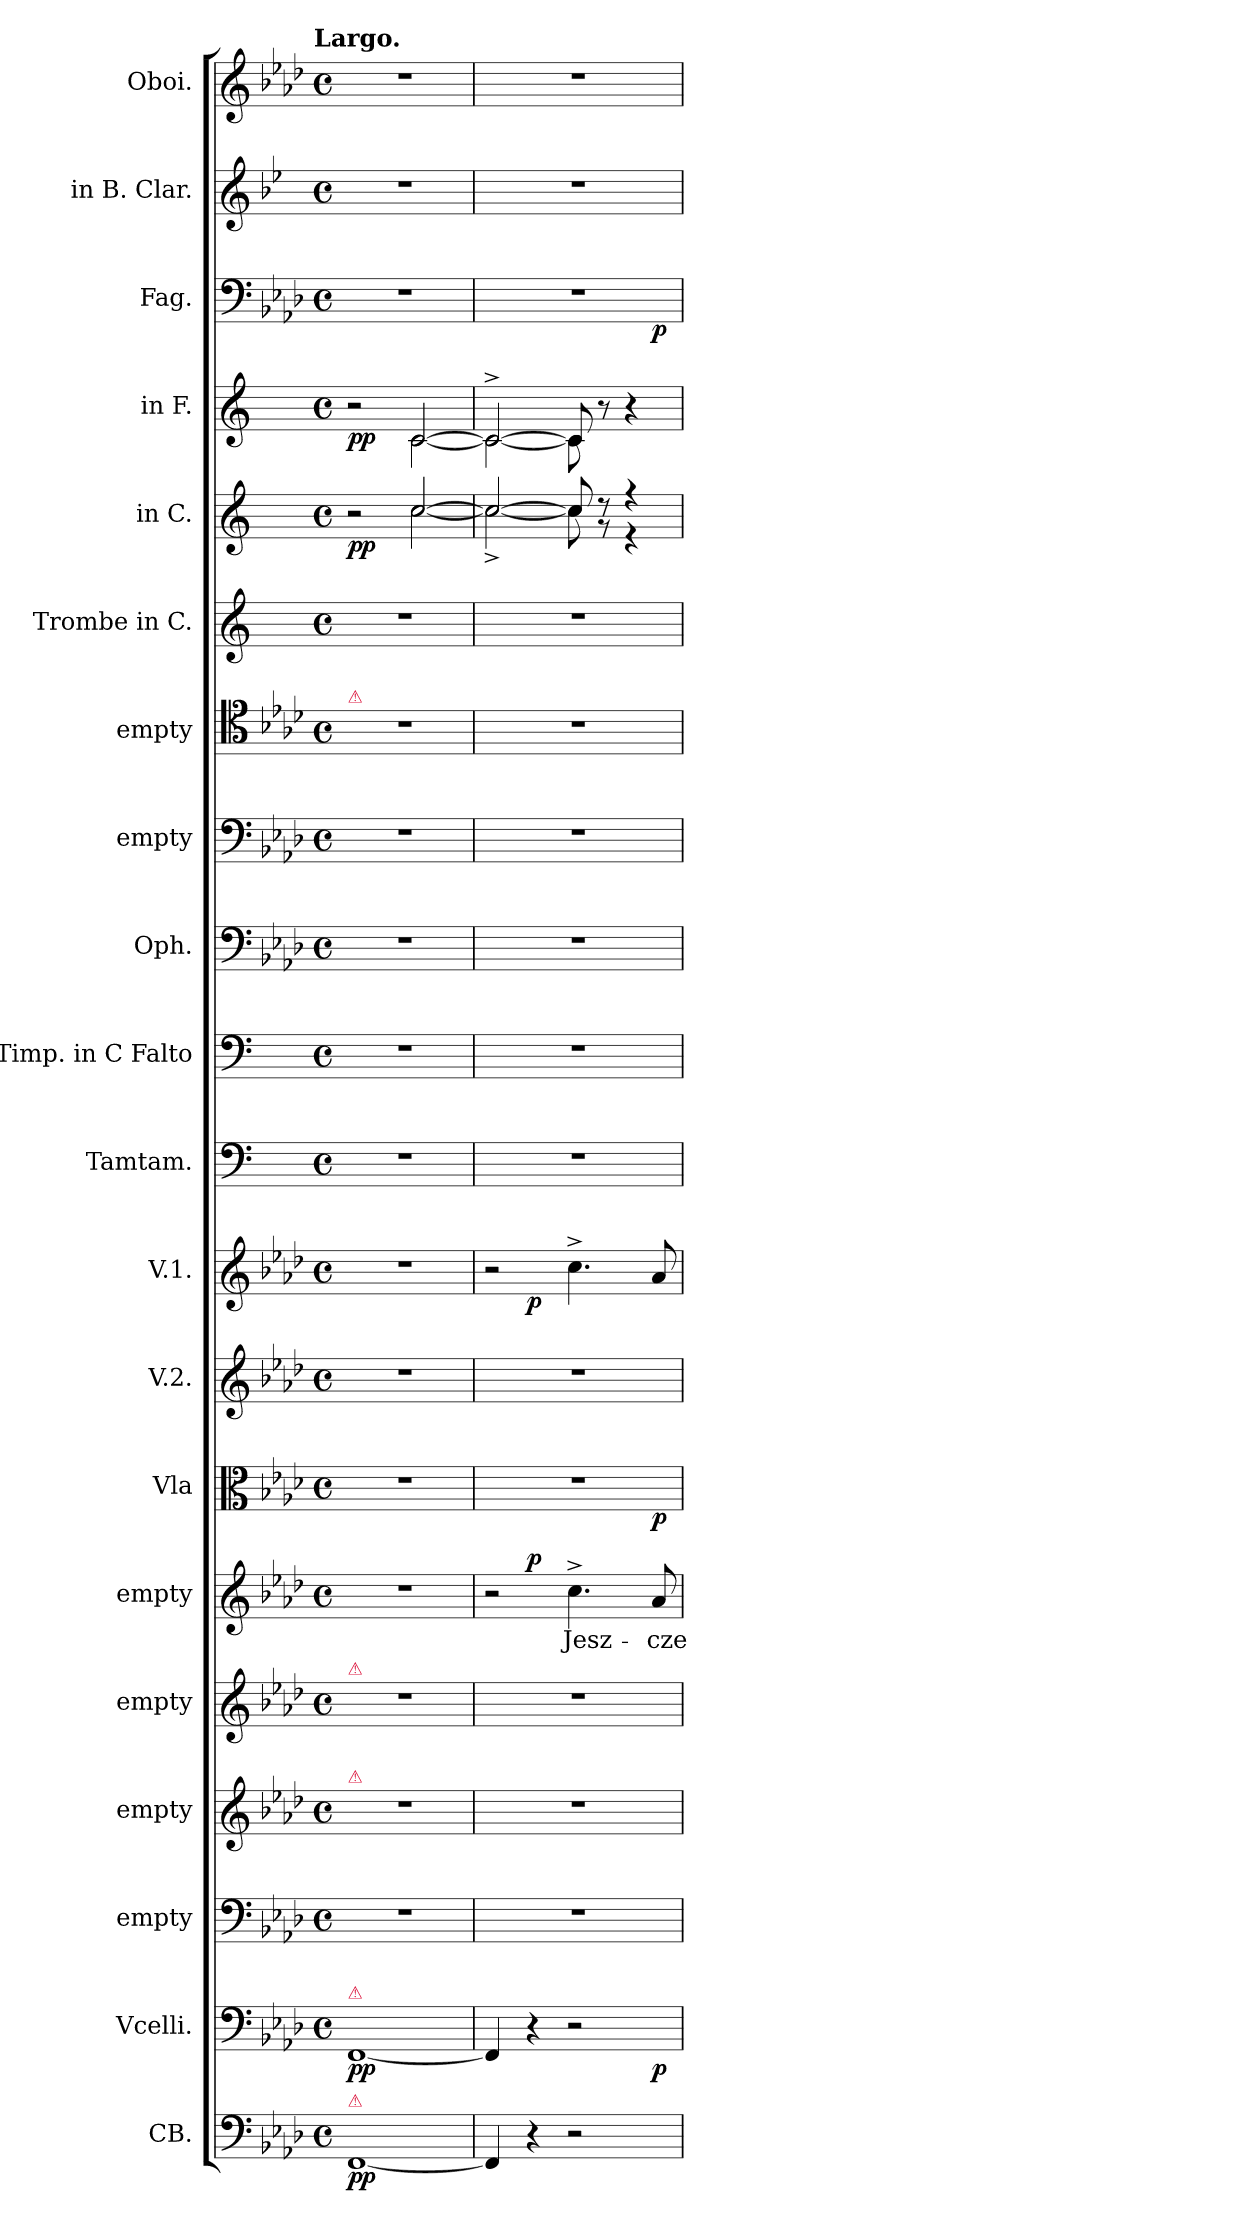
**kern	**dynam	**kern	**dynam	**kern	**kern	**kern	**kern	**text	**dynam	**kern	**dynam	**kern	**kern	**dynam	**kern	**kern	**kern	**kern	**kern	**kern	**kern	**dynam	**kern	**dynam	**kern	**dynam	**kern	**kern
*part20	*part20	*part19	*part19	*part18	*part17	*part16	*part15	*part15	*part15	*part14	*part14	*part13	*part12	*part12	*part11	*part10	*part9	*part8	*part7	*part6	*part5	*part5	*part4	*part4	*part3	*part3	*part2	*part1
*staff20	*staff20	*staff19	*staff19	*staff18	*staff17	*staff16	*staff15	*staff15	*staff15	*staff14	*staff14	*staff13	*staff12	*staff12	*staff11	*staff10	*staff9	*staff8	*staff7	*staff6	*staff5	*staff5	*staff4	*staff4	*staff3	*staff3	*staff2	*staff1
*I"CB.	*	*I"Vcelli.	*	*I"empty	*I"empty	*I"empty	*I"empty	*	*	*I"Vla	*	*I"V.2.	*I"V.1.	*	*I"Tamtam.	*I"Timp. in C Falto	*I"Oph.	*I"empty	*I"empty	*I"Trombe in C.	*I"in C.	*	*I"in F.	*	*I"Fag.	*	*I"in B. Clar.	*I"Oboi.
*I'Cb	*	*	*	*	*	*	*	*	*	*I'Vla	*	*I'V	*I'V	*	*	*I'Timp	*	*	*	*	*	*	*	*	*	*	*	*I'Ob
*clefF4	*	*clefF4	*	*clefF4	*clefG2	*clefG2	*clefG2	*	*	*clefC3	*	*clefG2	*clefG2	*	*clefF4	*clefF4	*clefF4	*clefF4	*clefC4	*clefG2	*clefG2	*	*clefG2	*	*clefF4	*	*clefG2	*clefG2
*	*	*	*	*	*ITrd8c12	*	*	*	*	*	*	*	*	*	*	*	*	*	*	*	*	*	*ITrd4c7	*	*	*	*ITrd1c2	*
*k[b-e-a-d-]	*	*k[b-e-a-d-]	*	*k[b-e-a-d-]	*k[b-e-a-d-]	*k[b-e-a-d-]	*k[b-e-a-d-]	*	*	*k[b-e-a-d-]	*	*k[b-e-a-d-]	*k[b-e-a-d-]	*	*k[]	*k[]	*k[b-e-a-d-]	*k[b-e-a-d-]	*k[b-e-a-d-]	*k[]	*k[]	*	*k[b-]	*	*k[b-e-a-d-]	*	*k[b-e-a-d-]	*k[b-e-a-d-]
*f:	*	*f:	*	*f:	*f:	*f:	*f:	*	*	*f:	*	*f:	*f:	*	*	*	*f:	*f:	*f:	*	*	*	*	*	*f:	*	*f:	*f:
!!LO:TX:omd:t=Largo.
*M4/4	*	*M4/4	*	*M4/4	*M4/4	*M4/4	*M4/4	*	*	*M4/4	*	*M4/4	*M4/4	*	*M4/4	*M4/4	*M4/4	*M4/4	*M4/4	*M4/4	*M4/4	*	*M4/4	*	*M4/4	*	*M4/4	*M4/4
*met(c)	*	*met(c)	*	*met(c)	*met(c)	*met(c)	*met(c)	*	*	*met(c)	*	*met(c)	*met(c)	*	*met(c)	*met(c)	*met(c)	*met(c)	*met(c)	*met(c)	*met(c)	*	*met(c)	*	*met(c)	*	*met(c)	*met(c)
=1	=1	=1	=1	=1	=1	=1	=1	=1	=1	=1	=1	=1	=1	=1	=1	=1	=1	=1	=1	=1	=1	=1	=1	=1	=1	=1	=1	=1
*	*	*	*	*	*	*	*	*	*	*	*	*	*	*	*	*	*	*	*	*	*^	*	*^	*	*	*	*	*
!	!	!	!	!	!	!	!	!	!	!	!	!	!	!	!	!	!	!	!LO:TX:a:color=crimson:t=⚠	!	!	!	!	!	!	!	!	!	!	!
!	!	!	!	!	!	!LO:TX:a:color=crimson:t=⚠	!	!	!	!	!	!	!	!	!	!	!	!	!	!	!	!	!	!	!	!	!	!	!	!
!	!	!	!	!	!LO:TX:a:color=crimson:t=⚠	!	!	!	!	!	!	!	!	!	!	!	!	!	!	!	!	!	!	!	!	!	!	!	!	!
!	!	!LO:TX:a:color=crimson:t=⚠	!	!	!	!	!	!	!	!	!	!	!	!	!	!	!	!	!	!	!	!	!	!	!	!	!	!	!	!
!LO:TX:a:color=crimson:t=⚠	!	!	!	!	!	!	!	!	!	!	!	!	!	!	!	!	!	!	!	!	!	!	!	!	!	!	!	!	!	!
[1FF	pp	[1FF	pp	1r	1r	1r	1r	.	.	1r	.	1r	1r	.	1r	1r	1r	1r	1r	1r	2r	2ryy	pp	2r	2ryy	pp.	1r	.	1r	1r
.	.	.	.	.	.	.	.	.	.	.	.	.	.	.	.	.	.	.	.	.	[2cc/	[>2cc\	.	[2F/	[>2F\	.	.	.	.	.
=2	=2	=2	=2	=2	=2	=2	=2	=2	=2	=2	=2	=2	=2	=2	=2	=2	=2	=2	=2	=2	=2	=2	=2	=2	=2	=2	=2	=2	=2	=2
*	*	*^	*	*	*	*	*^	*	*	*^	*	*	*^	*	*	*	*	*	*	*	*	*	*	*	*	*	*^	*	*	*
4FF/]	.	4FF/]	2..ryy	.	1r	1r	1r	2r	4ryy	.	.	1r	2..ryy	.	1r	2r	4ryy	.	1r	1r	1r	1r	1r	1r	2cc/_	2cc^\_	.	2F^/_	2F\_	.	1r	2..ryy	.	1r	1r
!	!	!	!	!	!	!	!	!	!	!	!LO:DY:a	!	!	!	!	!	!	!	!	!	!	!	!	!	!	!	!	!	!	!	!	!	!	!	!
4r	.	4r	.	.	.	.	.	.	2.ryy	.	p	.	.	.	.	.	2.ryy	p	.	.	.	.	.	.	.	.	.	.	.	.	.	.	.	.	.
2r	.	2r	.	.	.	.	.	4.cc^\	.	Jesz-	.	.	.	.	.	4.cc^\	.	.	.	.	.	.	.	.	8cc/]	8cc\]	.	8F/]	8F\]	.	.	.	.	.	.
.	.	.	.	.	.	.	.	.	.	.	.	.	.	.	.	.	.	.	.	.	.	.	.	.	8r	8r	.	8r	8ryy	.	.	.	.	.	.
.	.	.	.	.	.	.	.	.	.	.	.	.	.	.	.	.	.	.	.	.	.	.	.	.	4r	4r	.	4r	4ryy	.	.	.	.	.	.
.	.	.	8ryy	p	.	.	.	8a-/	.	-cze	.	.	8ryy	p	.	8a-/	.	.	.	.	.	.	.	.	.	.	.	.	.	.	.	8ryy	p	.	.
*	*	*	*	*	*	*	*	*v	*v	*	*	*	*	*	*	*v	*v	*	*	*	*	*	*	*	*v	*v	*	*v	*v	*	*v	*v	*	*	*
*	*	*v	*v	*	*	*	*	*	*	*	*v	*v	*	*	*	*	*	*	*	*	*	*	*	*	*	*	*	*	*	*
=	=	=	=	=	=	=	=	=	=	=	=	=	=	=	=	=	=	=	=	=	=	=	=	=	=	=	=	=
*-	*-	*-	*-	*-	*-	*-	*-	*-	*-	*-	*-	*-	*-	*-	*-	*-	*-	*-	*-	*-	*-	*-	*-	*-	*-	*-	*-	*-
